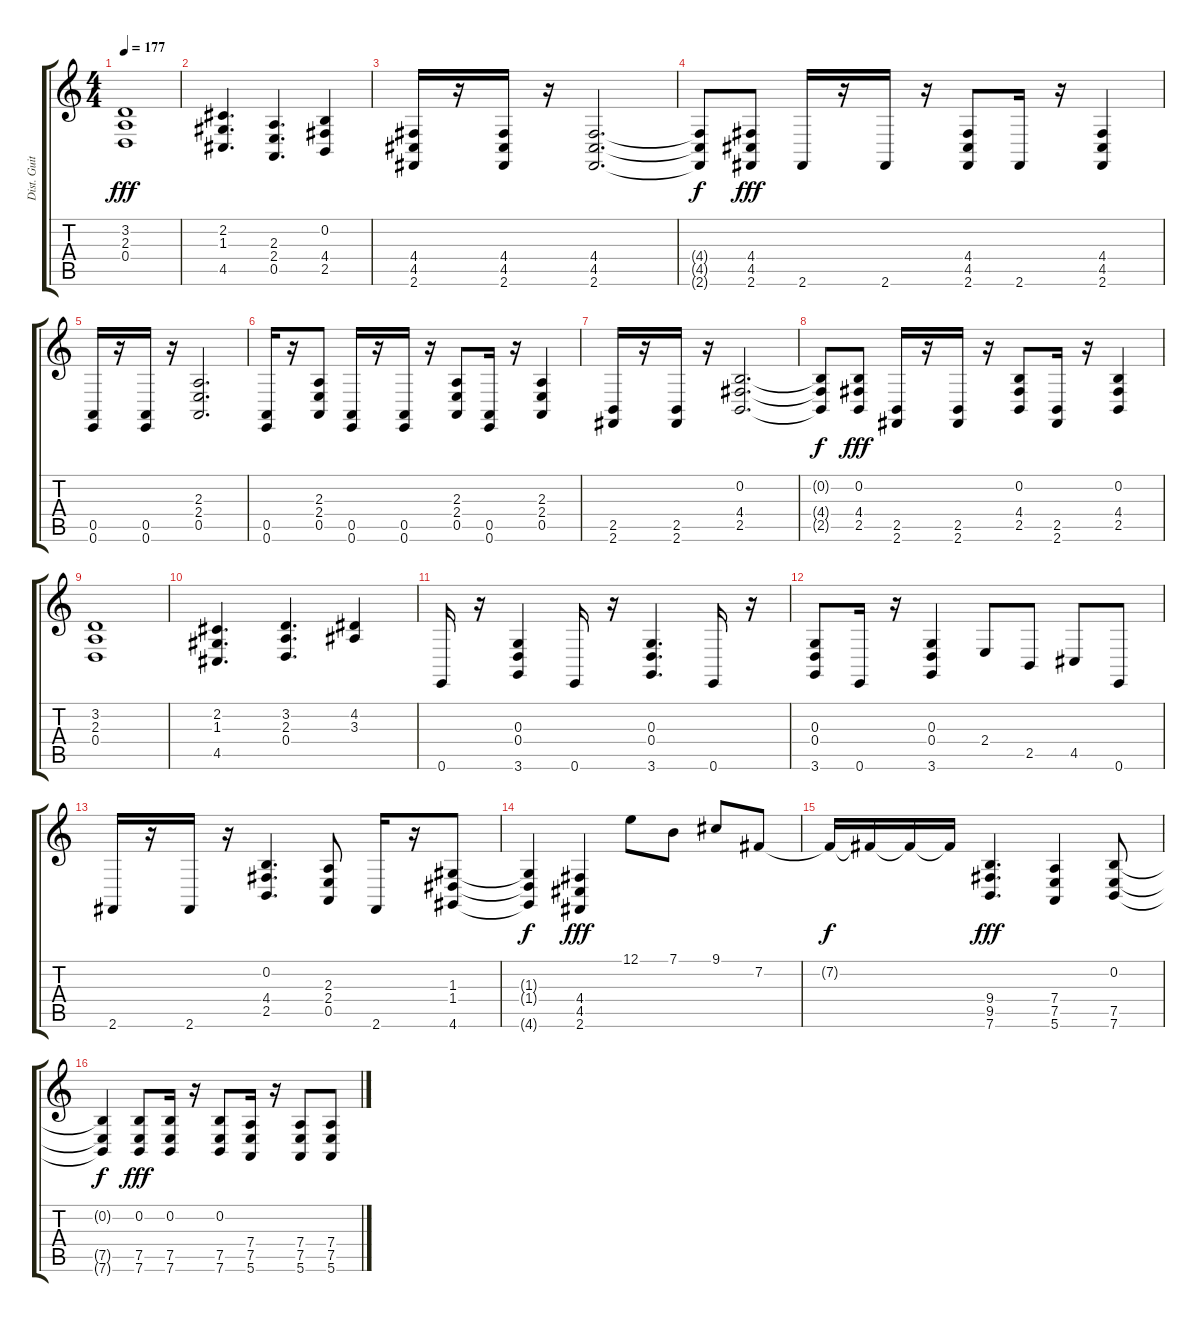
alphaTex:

\track ("Dist. Guitar 5" "Dist. Guit") {instrument stringensemble1}
\staff {score tabs}
\tuning (E4 B3 G3 D3 A2 E2) {hide}
\ts (4 4)
\tempo 177
\clef g2
\ks c
(3.2 2.3 0.4).1{dy fff} |
(2.2 1.3 4.5).4{d} (2.3 2.4 0.5).4{d} (0.2 4.4 2.5).4 |
(4.4 4.5 2.6).16 r.16 (4.4 4.5 2.6).16 r.16 (4.4 4.5 2.6).2{d} |
(4.4{t} 4.5{t} 2.6{t}).8{dy f} (4.4 4.5 2.6).8{dy fff} 2.6.16 r.16 2.6.16 r.16 (4.4 4.5 2.6).8 2.6.16 r.16 (4.4 4.5 2.6).4 |
(0.5 0.6).16 r.16 (0.5 0.6).16 r.16 (2.3 2.4 0.5).2{d} |
(0.5 0.6).16 r.16 (2.3 2.4 0.5).8 (0.5 0.6).16 r.16 (0.5 0.6).16 r.16 (2.3 2.4 0.5).8 (0.5 0.6).16 r.16 (2.3 2.4 0.5).4 |
(2.5 2.6).16 r.16 (2.5 2.6).16 r.16 (0.2 4.4 2.5).2{d} |
(0.2{t} 4.4{t} 2.5{t}).8{dy f} (0.2 4.4 2.5).8{dy fff} (2.5 2.6).16 r.16 (2.5 2.6).16 r.16 (0.2 4.4 2.5).8 (2.5 2.6).16 r.16 (0.2 4.4 2.5).4 |
(3.2 2.3 0.4).1 |
(2.2 1.3 4.5).4{d} (3.2 2.3 0.4).4{d} (4.2 3.3).4 |
0.6.16 r.16 (0.3 0.4 3.6).4 0.6.16 r.16 (0.3 0.4 3.6).4{d} 0.6.16 r.16 |
(0.3 0.4 3.6).8 0.6.16 r.16 (0.3 0.4 3.6).4 2.4.8 2.5.8 4.5.8 0.6.8 |
2.6.16 r.16 2.6.16 r.16 (0.2 4.4 2.5).4{d} (2.3 2.4 0.5).8 2.6.16 r.16 (1.3 1.4 4.6).8 |
(1.3{t} 1.4{t} 4.6{t}).4{dy f} (4.4 4.5 2.6).4{dy fff} 12.1.8 7.1.8 9.1.8 7.2.8 |
7.2{t}.16{dy f} 7.2{t}.16 7.2{t}.16 7.2{t}.16 (9.4 9.5 7.6).4{d dy fff} (7.4 7.5 5.6).4 (0.2 7.5 7.6).8 |
(0.2{t} 7.5{t} 7.6{t}).4{dy f} (0.2 7.5 7.6).8{dy fff} (0.2 7.5 7.6).16 r.16 (0.2 7.5 7.6).8 (7.4 7.5 5.6).16 r.16 (7.4 7.5 5.6).8 (7.4 7.5 5.6).8
